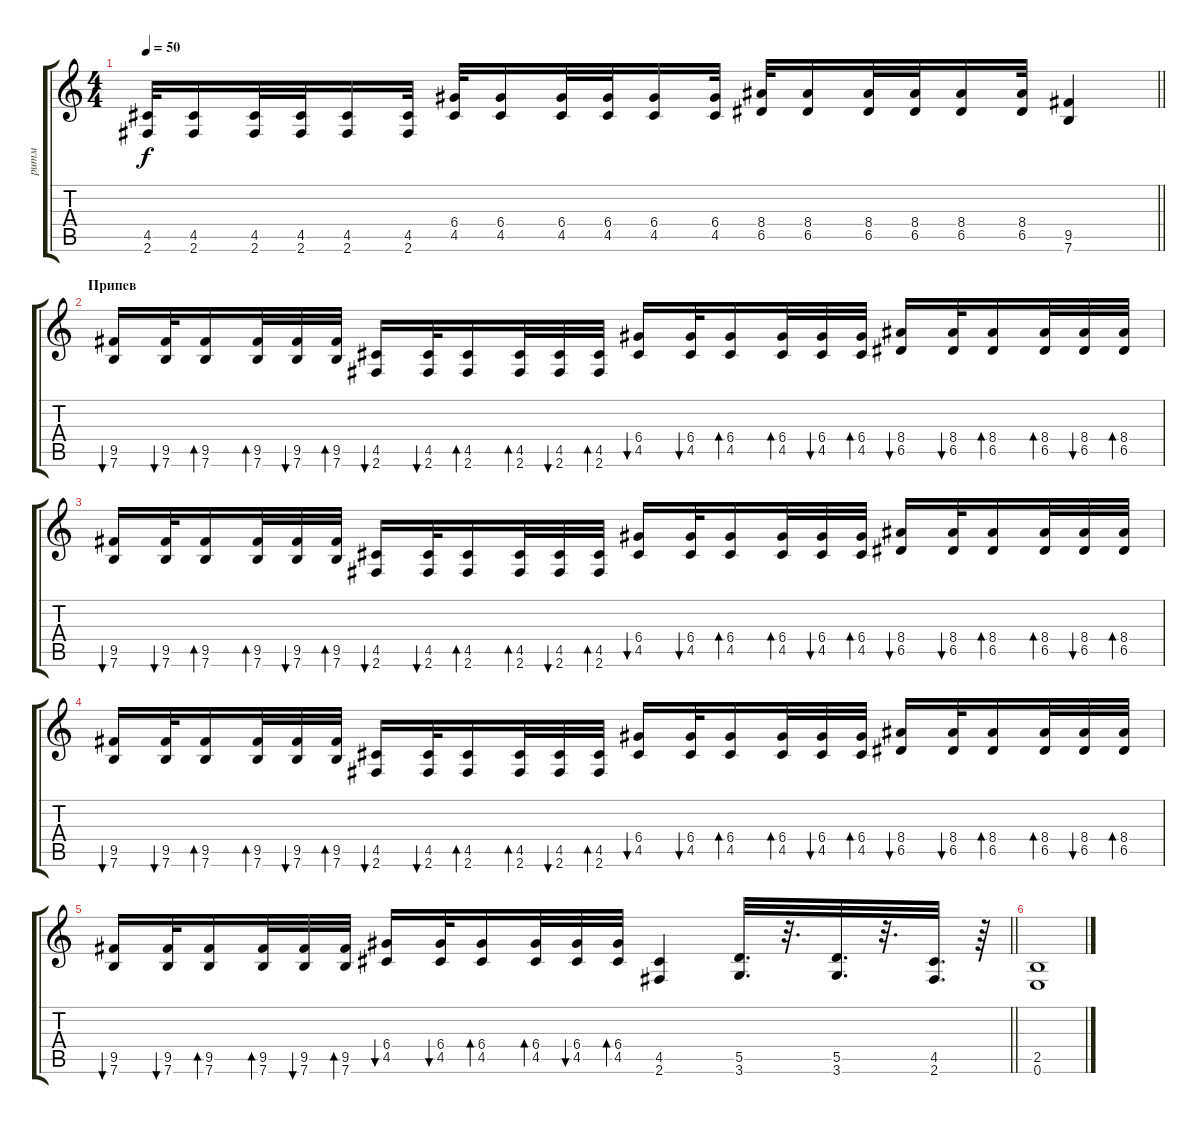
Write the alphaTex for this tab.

\track ("ритм" "ритм") {instrument distortionguitar}
\staff {score tabs}
\tuning (E4 B3 G3 D3 A2 E2) {hide}
\ts (4 4)
\tempo 50
\clef g2
\barLineRight lightlight
\ks c
(4.5 2.6).32{dy f} (4.5 2.6).16 (4.5 2.6).32 (4.5 2.6).32 (4.5 2.6).16 (4.5 2.6).32 (6.4 4.5).32 (6.4 4.5).16 (6.4 4.5).32 (6.4 4.5).32 (6.4 4.5).16 (6.4 4.5).32 (8.4 6.5).32 (8.4 6.5).16 (8.4 6.5).32 (8.4 6.5).32 (8.4 6.5).16 (8.4 6.5).32 (9.5 7.6).4 |
\section ("" "Припев")
(9.5 7.6).16{bu 30} (9.5 7.6).32{bu 30} (9.5 7.6).16{bd 30} (9.5 7.6).32{bd 30} (9.5 7.6).32{bu 30} (9.5 7.6).32{bd 30} (4.5 2.6).16{bu 30} (4.5 2.6).32{bu 30} (4.5 2.6).16{bd 30} (4.5 2.6).32{bd 30} (4.5 2.6).32{bu 30} (4.5 2.6).32{bd 30} (6.4 4.5).16{bu 30} (6.4 4.5).32{bu 30} (6.4 4.5).16{bd 30} (6.4 4.5).32{bd 30} (6.4 4.5).32{bu 30} (6.4 4.5).32{bd 30} (8.4 6.5).16{bu 30} (8.4 6.5).32{bu 30} (8.4 6.5).16{bd 30} (8.4 6.5).32{bd 30} (8.4 6.5).32{bu 30} (8.4 6.5).32{bd 30} |
(9.5 7.6).16{bu 30} (9.5 7.6).32{bu 30} (9.5 7.6).16{bd 30} (9.5 7.6).32{bd 30} (9.5 7.6).32{bu 30} (9.5 7.6).32{bd 30} (4.5 2.6).16{bu 30} (4.5 2.6).32{bu 30} (4.5 2.6).16{bd 30} (4.5 2.6).32{bd 30} (4.5 2.6).32{bu 30} (4.5 2.6).32{bd 30} (6.4 4.5).16{bu 30} (6.4 4.5).32{bu 30} (6.4 4.5).16{bd 30} (6.4 4.5).32{bd 30} (6.4 4.5).32{bu 30} (6.4 4.5).32{bd 30} (8.4 6.5).16{bu 30} (8.4 6.5).32{bu 30} (8.4 6.5).16{bd 30} (8.4 6.5).32{bd 30} (8.4 6.5).32{bu 30} (8.4 6.5).32{bd 30} |
(9.5 7.6).16{bu 30} (9.5 7.6).32{bu 30} (9.5 7.6).16{bd 30} (9.5 7.6).32{bd 30} (9.5 7.6).32{bu 30} (9.5 7.6).32{bd 30} (4.5 2.6).16{bu 30} (4.5 2.6).32{bu 30} (4.5 2.6).16{bd 30} (4.5 2.6).32{bd 30} (4.5 2.6).32{bu 30} (4.5 2.6).32{bd 30} (6.4 4.5).16{bu 30} (6.4 4.5).32{bu 30} (6.4 4.5).16{bd 30} (6.4 4.5).32{bd 30} (6.4 4.5).32{bu 30} (6.4 4.5).32{bd 30} (8.4 6.5).16{bu 30} (8.4 6.5).32{bu 30} (8.4 6.5).16{bd 30} (8.4 6.5).32{bd 30} (8.4 6.5).32{bu 30} (8.4 6.5).32{bd 30} |
\barLineRight lightlight
(9.5 7.6).16{bu 30} (9.5 7.6).32{bu 30} (9.5 7.6).16{bd 30} (9.5 7.6).32{bd 30} (9.5 7.6).32{bu 30} (9.5 7.6).32{bd 30} (6.4 4.5).16{bu 30} (6.4 4.5).32{bu 30} (6.4 4.5).16{bd 30} (6.4 4.5).32{bd 30} (6.4 4.5).32{bu 30} (6.4 4.5).32{bd 30} (4.5 2.6).4 (5.5 3.6).32{d} r.32{d} (5.5 3.6).32{d} r.32{d} (4.5 2.6).32{d} r.64 |
(2.5 0.6).1
